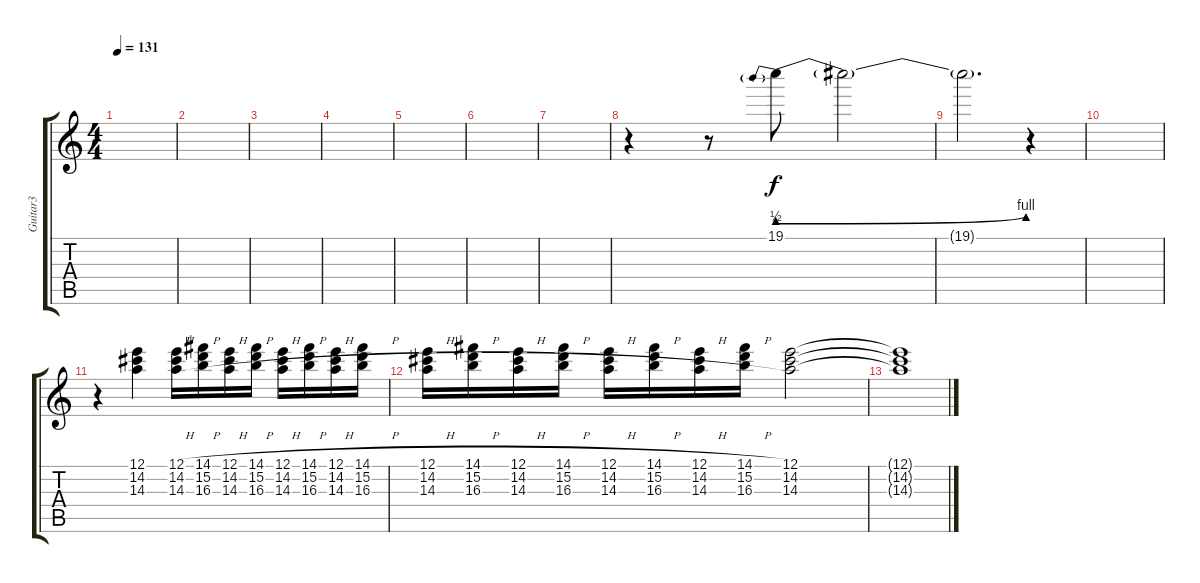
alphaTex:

\track ("Guitar3" "Guitar3") {instrument acousticguitarnylon}
\staff {score tabs}
\tuning (E4 B3 G3 D3 A2 E2) {hide}
\ts (4 4)
\tempo 131
\clef g2
\ks c
|
|
|
|
|
|
|
r.4 r.8 19.1{be (prebendbend 0 2 60 4)}.8 19.1{t}.2 |
19.1{t}.2{d} r.4 |
|
r.4 (12.1 14.2 14.3).4{volume 7 instrument distortionguitar} (12.1{h} 14.2{h} 14.3{h}).16 (14.1{h} 15.2{h} 16.3{h}).16 (12.1{h} 14.2{h} 14.3{h}).16 (14.1{h} 15.2{h} 16.3{h}).16 (12.1{h} 14.2{h} 14.3{h}).16 (14.1{h} 15.2{h} 16.3{h}).16 (12.1{h} 14.2{h} 14.3{h}).16 (14.1{h} 15.2{h} 16.3{h}).16 |
(12.1{h} 14.2{h} 14.3{h}).16 (14.1{h} 15.2{h} 16.3{h}).16 (12.1{h} 14.2{h} 14.3{h}).16 (14.1{h} 15.2{h} 16.3{h}).16 (12.1{h} 14.2{h} 14.3{h}).16 (14.1{h} 15.2{h} 16.3{h}).16 (12.1{h} 14.2{h} 14.3{h}).16 (14.1{h} 15.2{h} 16.3{h}).16 (12.1 14.2 14.3).2 |
(12.1{t} 14.2{t} 14.3{t}).1
